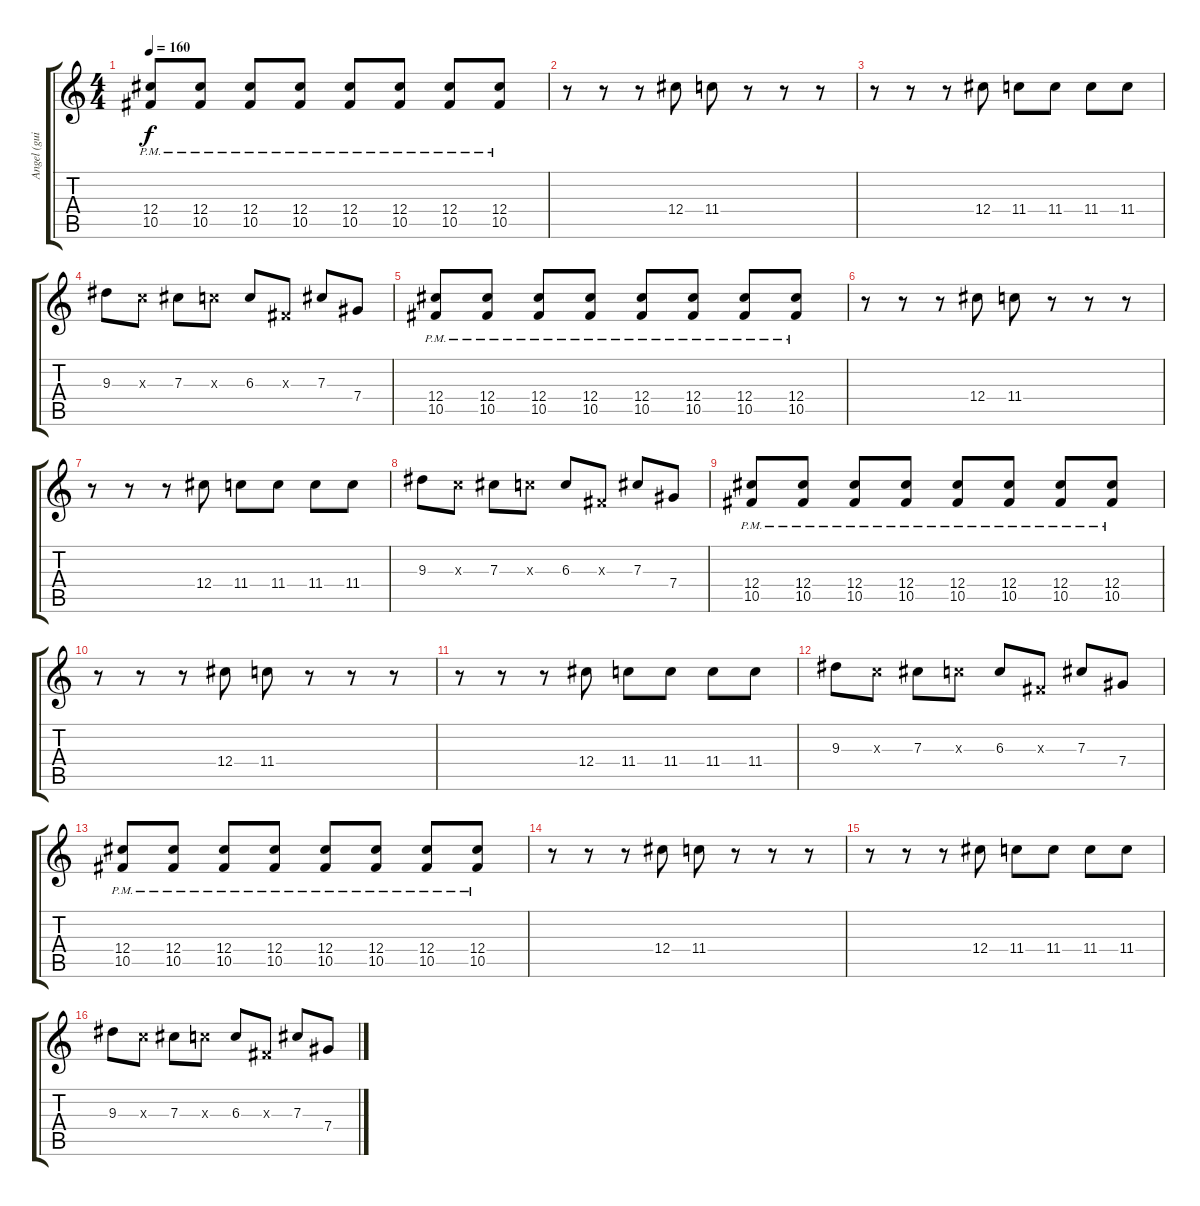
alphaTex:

\track ("Angel (guitar)" "Angel (gui") {instrument distortionguitar}
\staff {score tabs}
\tuning (Eb4 Bb3 Gb3 Db3 Ab2 Db2) {hide}
\ts (4 4)
\tempo 160
\clef g2
\ks c
(12.4{pm} 10.5{pm}).8{dy f} (12.4{pm} 10.5{pm}).8 (12.4{pm} 10.5{pm}).8 (12.4 10.5{pm}).8 (12.4{pm} 10.5{pm}).8 (12.4{pm} 10.5{pm}).8 (12.4{pm} 10.5{pm}).8 (12.4{pm} 10.5{pm}).8 |
r.8 r.8 r.8 12.4.8 11.4.8 r.8 r.8 r.8 |
r.8 r.8 r.8 12.4.8 11.4.8 11.4.8 11.4.8 11.4.8 |
9.3.8 6.3{x}.8 7.3.8 6.3{x}.8 6.3.8 0.3{x}.8 7.3.8 7.4.8 |
(12.4{pm} 10.5{pm}).8 (12.4{pm} 10.5{pm}).8 (12.4{pm} 10.5{pm}).8 (12.4 10.5{pm}).8 (12.4{pm} 10.5{pm}).8 (12.4{pm} 10.5{pm}).8 (12.4{pm} 10.5{pm}).8 (12.4{pm} 10.5{pm}).8 |
r.8 r.8 r.8 12.4.8 11.4.8 r.8 r.8 r.8 |
r.8 r.8 r.8 12.4.8 11.4.8 11.4.8 11.4.8 11.4.8 |
9.3.8 6.3{x}.8 7.3.8 6.3{x}.8 6.3.8 0.3{x}.8 7.3.8 7.4.8 |
(12.4{pm} 10.5{pm}).8 (12.4{pm} 10.5{pm}).8 (12.4{pm} 10.5{pm}).8 (12.4 10.5{pm}).8 (12.4{pm} 10.5{pm}).8 (12.4{pm} 10.5{pm}).8 (12.4{pm} 10.5{pm}).8 (12.4{pm} 10.5{pm}).8 |
r.8 r.8 r.8 12.4.8 11.4.8 r.8 r.8 r.8 |
r.8 r.8 r.8 12.4.8 11.4.8 11.4.8 11.4.8 11.4.8 |
9.3.8 6.3{x}.8 7.3.8 6.3{x}.8 6.3.8 0.3{x}.8 7.3.8 7.4.8 |
(12.4{pm} 10.5{pm}).8 (12.4{pm} 10.5{pm}).8 (12.4{pm} 10.5{pm}).8 (12.4 10.5{pm}).8 (12.4{pm} 10.5{pm}).8 (12.4{pm} 10.5{pm}).8 (12.4{pm} 10.5{pm}).8 (12.4{pm} 10.5{pm}).8 |
r.8 r.8 r.8 12.4.8 11.4.8 r.8 r.8 r.8 |
r.8 r.8 r.8 12.4.8 11.4.8 11.4.8 11.4.8 11.4.8 |
9.3.8 6.3{x}.8 7.3.8 6.3{x}.8 6.3.8 0.3{x}.8 7.3.8 7.4.8
